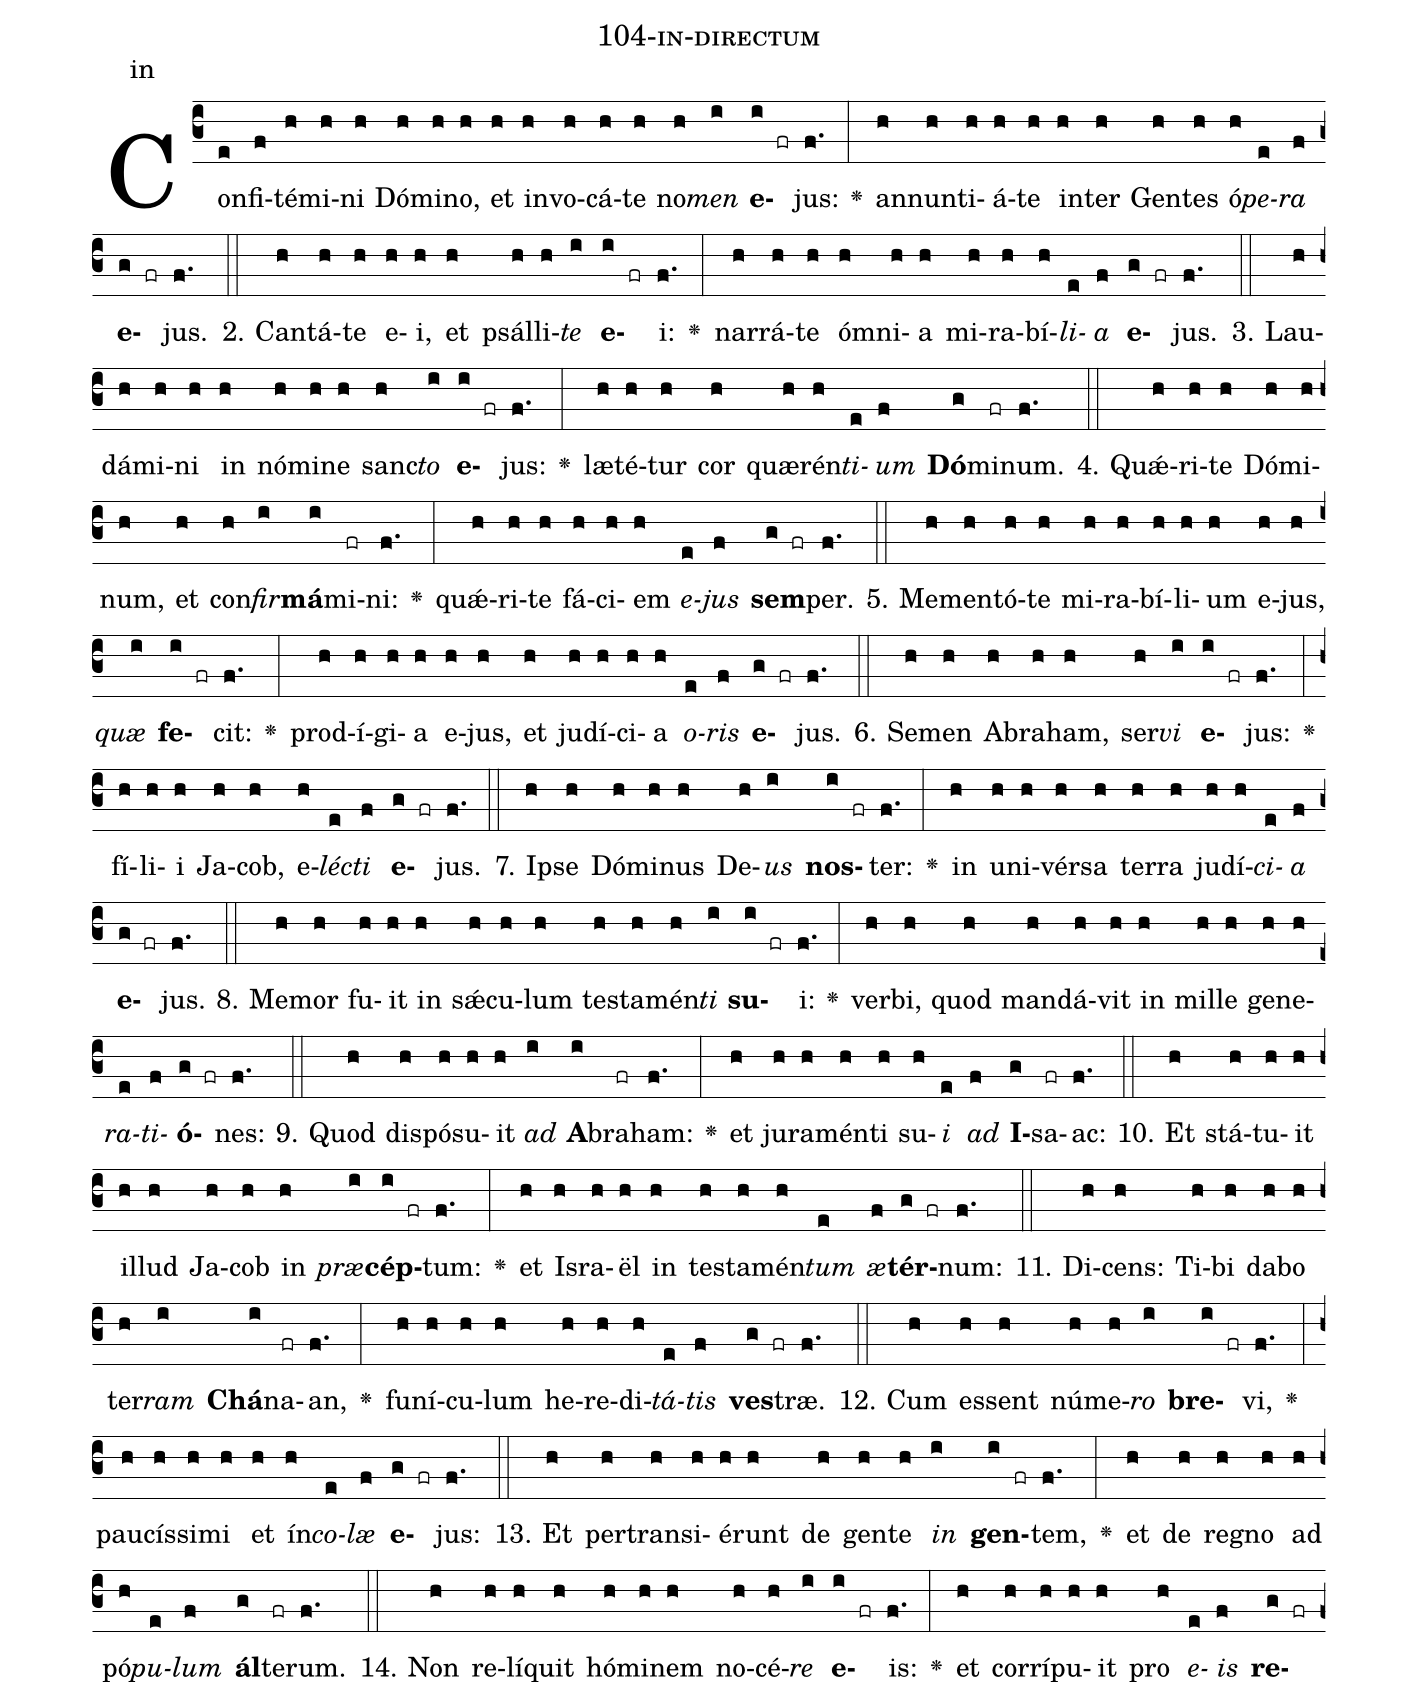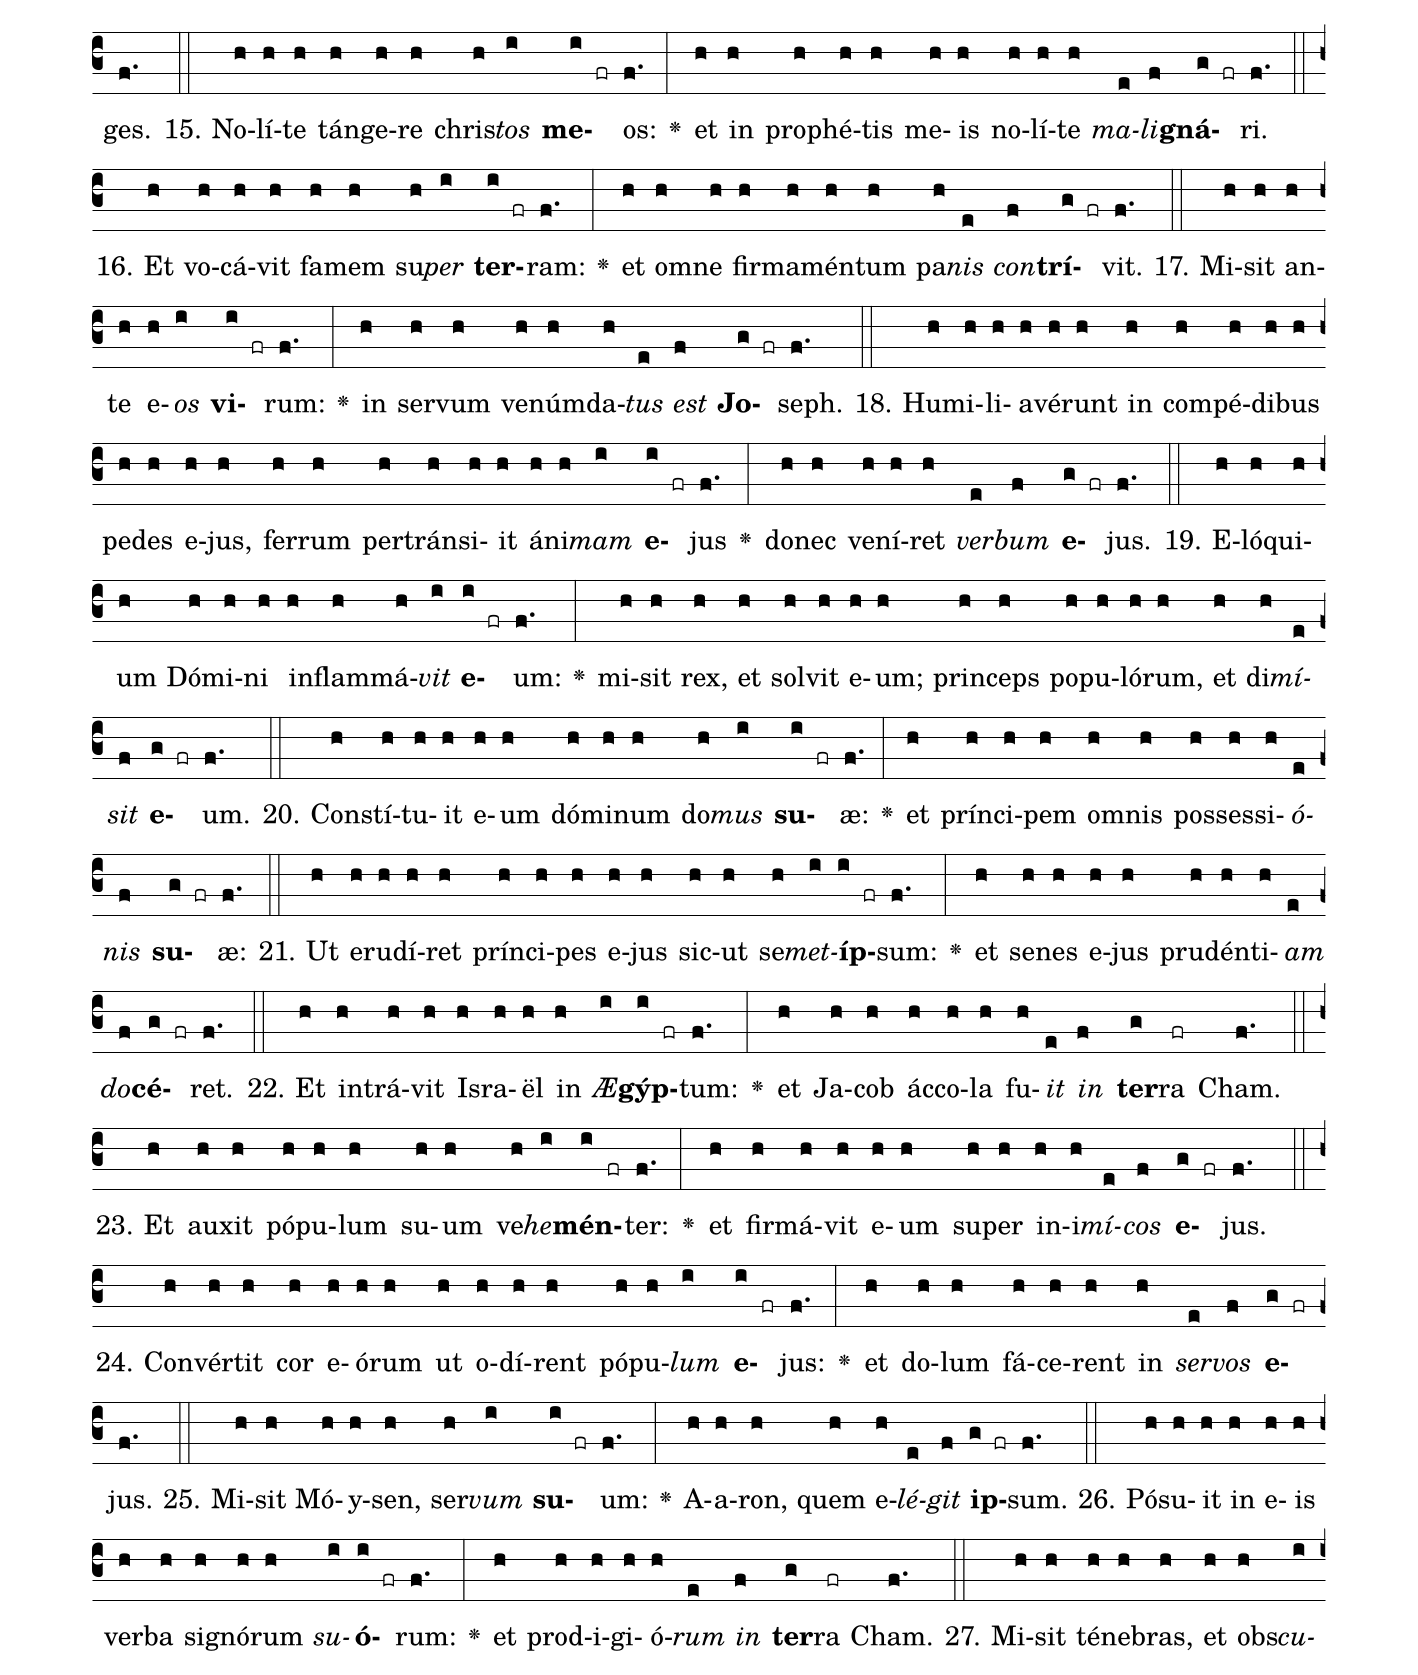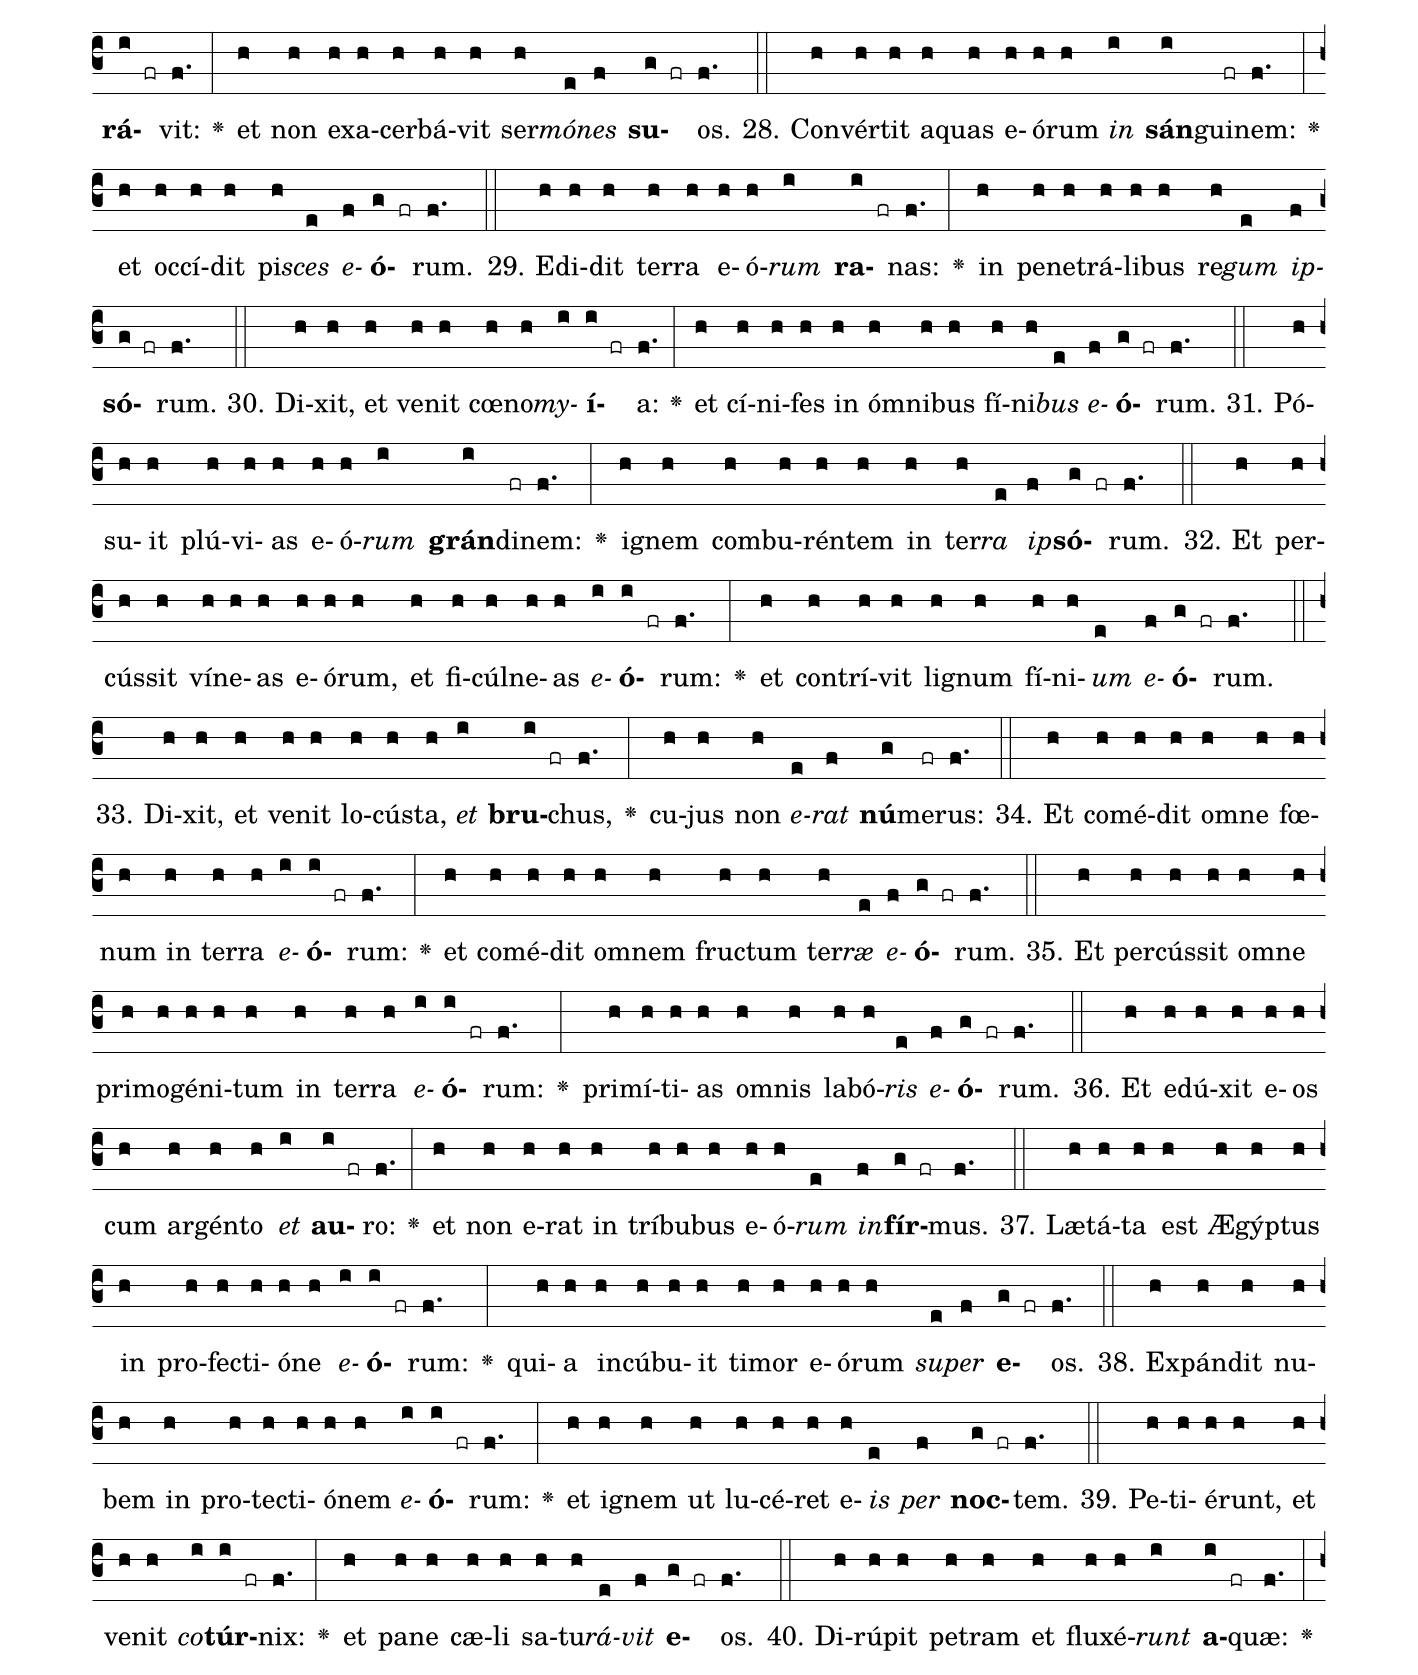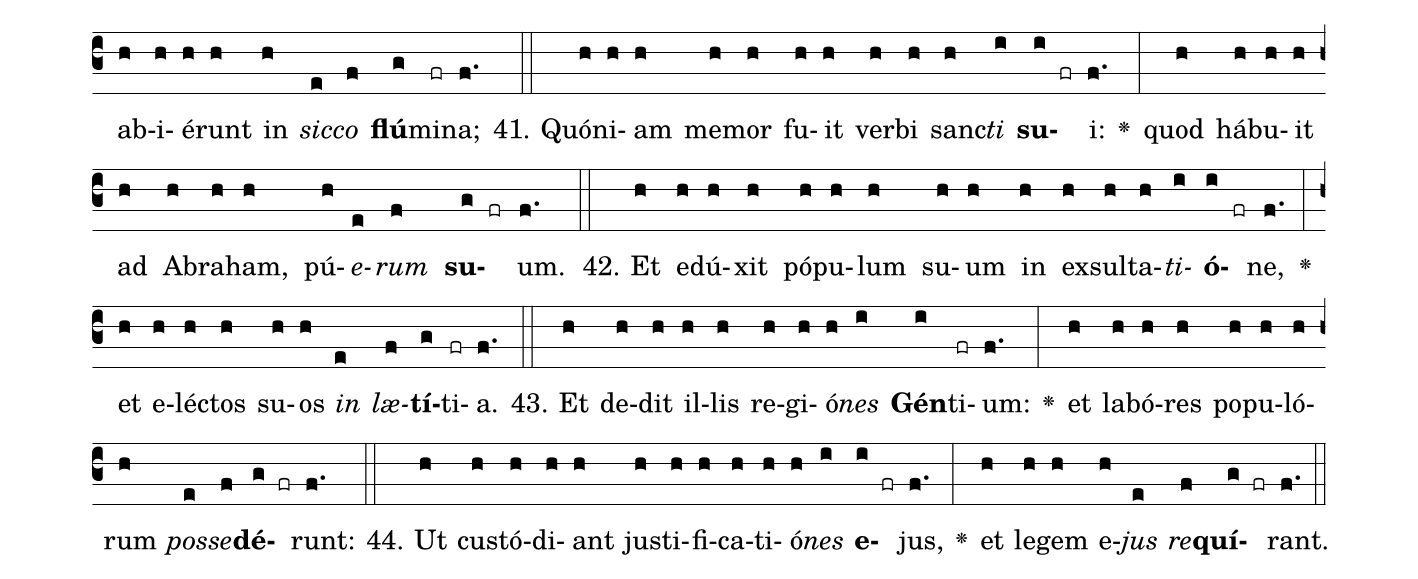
name: 104-in-directum;
annotation: in;
%%
(c3)Con(e)fi(f)té(h)mi(h)ni(h) Dó(h)mi(h)no,(h) et(h) in(h)vo(h)cá(h)te(h) no(h)<i>men</i>(i) <b>e</b>(i fr)jus:(f.) <v>\greheightstar</v>(:) an(h)nun(h)ti(h)á(h)te(h) in(h)ter(h) Gen(h)tes(h) ó(h)<i>pe</i>(e)<i>ra</i>(f) <b>e</b>(g fr)jus.(f.) (::)
2. Can(h)tá(h)te(h) e(h)i,(h) et(h) psál(h)li(h)<i>te</i>(i) <b>e</b>(i fr)i:(f.) <v>\greheightstar</v>(:) nar(h)rá(h)te(h) óm(h)ni(h)a(h) mi(h)ra(h)bí(h)<i>li</i>(e)<i>a</i>(f) <b>e</b>(g fr)jus.(f.) (::)
3. Lau(h)dá(h)mi(h)ni(h) in(h) nó(h)mi(h)ne(h) sanc(h)<i>to</i>(i) <b>e</b>(i fr)jus:(f.) <v>\greheightstar</v>(:) læ(h)té(h)tur(h) cor(h) quæ(h)rén(h)<i>ti</i>(e)<i>um</i>(f) <b>Dó</b>(g)mi(fr)num.(f.) (::)
4. Quǽ(h)ri(h)te(h) Dó(h)mi(h)num,(h) et(h) con(h)<i>fir</i>(i)<b>má</b>(i)mi(fr)ni:(f.) <v>\greheightstar</v>(:) quǽ(h)ri(h)te(h) fá(h)ci(h)em(h) <i>e</i>(e)<i>jus</i>(f) <b>sem</b>(g fr)per.(f.) (::)
5. Me(h)men(h)tó(h)te(h) mi(h)ra(h)bí(h)li(h)um(h) e(h)jus,(h) <i>quæ</i>(i) <b>fe</b>(i fr)cit:(f.) <v>\greheightstar</v>(:) prod(h)í(h)gi(h)a(h) e(h)jus,(h) et(h) ju(h)dí(h)ci(h)a(h) <i>o</i>(e)<i>ris</i>(f) <b>e</b>(g fr)jus.(f.) (::)
6. Se(h)men(h) A(h)bra(h)ham,(h) ser(h)<i>vi</i>(i) <b>e</b>(i fr)jus:(f.) <v>\greheightstar</v>(:) fí(h)li(h)i(h) Ja(h)cob,(h) e(h)<i>léc</i>(e)<i>ti</i>(f) <b>e</b>(g fr)jus.(f.) (::)
7. Ip(h)se(h) Dó(h)mi(h)nus(h) De(h)<i>us</i>(i) <b>nos</b>(i fr)ter:(f.) <v>\greheightstar</v>(:) in(h) u(h)ni(h)vér(h)sa(h) ter(h)ra(h) ju(h)dí(h)<i>ci</i>(e)<i>a</i>(f) <b>e</b>(g fr)jus.(f.) (::)
8. Me(h)mor(h) fu(h)it(h) in(h) sǽ(h)cu(h)lum(h) tes(h)ta(h)mén(h)<i>ti</i>(i) <b>su</b>(i fr)i:(f.) <v>\greheightstar</v>(:) ver(h)bi,(h) quod(h) man(h)dá(h)vit(h) in(h) mil(h)le(h) ge(h)ne(h)<i>ra</i>(e)<i>ti</i>(f)<b>ó</b>(g fr)nes:(f.) (::)
9. Quod(h) dis(h)pó(h)su(h)it(h) <i>ad</i>(i) <b>A</b>(i)bra(fr)ham:(f.) <v>\greheightstar</v>(:) et(h) ju(h)ra(h)mén(h)ti(h) su(h)<i>i</i>(e) <i>ad</i>(f) <b>I</b>(g)sa(fr)ac:(f.) (::)
10. Et(h) stá(h)tu(h)it(h) il(h)lud(h) Ja(h)cob(h) in(h) <i>præ</i>(i)<b>cép</b>(i fr)tum:(f.) <v>\greheightstar</v>(:) et(h) Is(h)ra(h)ël(h) in(h) tes(h)ta(h)mén(h)<i>tum</i>(e) <i>æ</i>(f)<b>tér</b>(g fr)num:(f.) (::)
11. Di(h)cens:(h) Ti(h)bi(h) da(h)bo(h) ter(h)<i>ram</i>(i) <b>Chá</b>(i)na(fr)an,(f.) <v>\greheightstar</v>(:) fu(h)ní(h)cu(h)lum(h) he(h)re(h)di(h)<i>tá</i>(e)<i>tis</i>(f) <b>ves</b>(g fr)træ.(f.) (::)
12. Cum(h) es(h)sent(h) nú(h)me(h)<i>ro</i>(i) <b>bre</b>(i fr)vi,(f.) <v>\greheightstar</v>(:) pau(h)cís(h)si(h)mi(h) et(h) ín(h)<i>co</i>(e)<i>læ</i>(f) <b>e</b>(g fr)jus:(f.) (::)
13. Et(h) per(h)trans(h)i(h)é(h)runt(h) de(h) gen(h)te(h) <i>in</i>(i) <b>gen</b>(i fr)tem,(f.) <v>\greheightstar</v>(:) et(h) de(h) re(h)gno(h) ad(h) pó(h)<i>pu</i>(e)<i>lum</i>(f) <b>ál</b>(g)te(fr)rum.(f.) (::)
14. Non(h) re(h)lí(h)quit(h) hó(h)mi(h)nem(h) no(h)cé(h)<i>re</i>(i) <b>e</b>(i fr)is:(f.) <v>\greheightstar</v>(:) et(h) cor(h)rí(h)pu(h)it(h) pro(h) <i>e</i>(e)<i>is</i>(f) <b>re</b>(g fr)ges.(f.) (::)
15. No(h)lí(h)te(h) tán(h)ge(h)re(h) chris(h)<i>tos</i>(i) <b>me</b>(i fr)os:(f.) <v>\greheightstar</v>(:) et(h) in(h) pro(h)phé(h)tis(h) me(h)is(h) no(h)lí(h)te(h) <i>ma</i>(e)<i>li</i>(f)<b>gná</b>(g fr)ri.(f.) (::)
16. Et(h) vo(h)cá(h)vit(h) fa(h)mem(h) su(h)<i>per</i>(i) <b>ter</b>(i fr)ram:(f.) <v>\greheightstar</v>(:) et(h) om(h)ne(h) fir(h)ma(h)mén(h)tum(h) pa(h)<i>nis</i>(e) <i>con</i>(f)<b>trí</b>(g fr)vit.(f.) (::)
17. Mi(h)sit(h) an(h)te(h) e(h)<i>os</i>(i) <b>vi</b>(i fr)rum:(f.) <v>\greheightstar</v>(:) in(h) ser(h)vum(h) ve(h)núm(h)da(h)<i>tus</i>(e) <i>est</i>(f) <b>Jo</b>(g fr)seph.(f.) (::)
18. Hu(h)mi(h)li(h)a(h)vé(h)runt(h) in(h) com(h)pé(h)di(h)bus(h) pe(h)des(h) e(h)jus,(h) fer(h)rum(h) per(h)tráns(h)i(h)it(h) á(h)ni(h)<i>mam</i>(i) <b>e</b>(i fr)jus(f.) <v>\greheightstar</v>(:) do(h)nec(h) ve(h)ní(h)ret(h) <i>ver</i>(e)<i>bum</i>(f) <b>e</b>(g fr)jus.(f.) (::)
19. E(h)ló(h)qui(h)um(h) Dó(h)mi(h)ni(h) in(h)flam(h)má(h)<i>vit</i>(i) <b>e</b>(i fr)um:(f.) <v>\greheightstar</v>(:) mi(h)sit(h) rex,(h) et(h) sol(h)vit(h) e(h)um;(h) prin(h)ceps(h) po(h)pu(h)ló(h)rum,(h) et(h) di(h)<i>mí</i>(e)<i>sit</i>(f) <b>e</b>(g fr)um.(f.) (::)
20. Con(h)stí(h)tu(h)it(h) e(h)um(h) dó(h)mi(h)num(h) do(h)<i>mus</i>(i) <b>su</b>(i fr)æ:(f.) <v>\greheightstar</v>(:) et(h) prín(h)ci(h)pem(h) om(h)nis(h) pos(h)ses(h)si(h)<i>ó</i>(e)<i>nis</i>(f) <b>su</b>(g fr)æ:(f.) (::)
21. Ut(h) e(h)ru(h)dí(h)ret(h) prín(h)ci(h)pes(h) e(h)jus(h) sic(h)ut(h) se(h)<i>met</i>(i)<b>íp</b>(i fr)sum:(f.) <v>\greheightstar</v>(:) et(h) se(h)nes(h) e(h)jus(h) pru(h)dén(h)ti(h)<i>am</i>(e) <i>do</i>(f)<b>cé</b>(g fr)ret.(f.) (::)
22. Et(h) in(h)trá(h)vit(h) Is(h)ra(h)ël(h) in(h) <i>Æ</i>(i)<b>gýp</b>(i fr)tum:(f.) <v>\greheightstar</v>(:) et(h) Ja(h)cob(h) ác(h)co(h)la(h) fu(h)<i>it</i>(e) <i>in</i>(f) <b>ter</b>(g)ra(fr) Cham.(f.) (::)
23. Et(h) au(h)xit(h) pó(h)pu(h)lum(h) su(h)um(h) ve(h)<i>he</i>(i)<b>mén</b>(i fr)ter:(f.) <v>\greheightstar</v>(:) et(h) fir(h)má(h)vit(h) e(h)um(h) su(h)per(h) in(h)i(h)<i>mí</i>(e)<i>cos</i>(f) <b>e</b>(g fr)jus.(f.) (::)
24. Con(h)vér(h)tit(h) cor(h) e(h)ó(h)rum(h) ut(h) o(h)dí(h)rent(h) pó(h)pu(h)<i>lum</i>(i) <b>e</b>(i fr)jus:(f.) <v>\greheightstar</v>(:) et(h) do(h)lum(h) fá(h)ce(h)rent(h) in(h) <i>ser</i>(e)<i>vos</i>(f) <b>e</b>(g fr)jus.(f.) (::)
25. Mi(h)sit(h) Mó(h)y(h)sen,(h) ser(h)<i>vum</i>(i) <b>su</b>(i fr)um:(f.) <v>\greheightstar</v>(:) A(h)a(h)ron,(h) quem(h) e(h)<i>lé</i>(e)<i>git</i>(f) <b>ip</b>(g fr)sum.(f.) (::)
26. Pó(h)su(h)it(h) in(h) e(h)is(h) ver(h)ba(h) si(h)gnó(h)rum(h) <i>su</i>(i)<b>ó</b>(i fr)rum:(f.) <v>\greheightstar</v>(:) et(h) prod(h)i(h)gi(h)ó(h)<i>rum</i>(e) <i>in</i>(f) <b>ter</b>(g)ra(fr) Cham.(f.) (::)
27. Mi(h)sit(h) té(h)ne(h)bras,(h) et(h) obs(h)<i>cu</i>(i)<b>rá</b>(i fr)vit:(f.) <v>\greheightstar</v>(:) et(h) non(h) ex(h)a(h)cer(h)bá(h)vit(h) ser(h)<i>mó</i>(e)<i>nes</i>(f) <b>su</b>(g fr)os.(f.) (::)
28. Con(h)vér(h)tit(h) a(h)quas(h) e(h)ó(h)rum(h) <i>in</i>(i) <b>sán</b>(i)gui(fr)nem:(f.) <v>\greheightstar</v>(:) et(h) oc(h)cí(h)dit(h) pi(h)<i>sces</i>(e) <i>e</i>(f)<b>ó</b>(g fr)rum.(f.) (::)
29. E(h)di(h)dit(h) ter(h)ra(h) e(h)ó(h)<i>rum</i>(i) <b>ra</b>(i fr)nas:(f.) <v>\greheightstar</v>(:) in(h) pe(h)ne(h)trá(h)li(h)bus(h) re(h)<i>gum</i>(e) <i>ip</i>(f)<b>só</b>(g fr)rum.(f.) (::)
30. Di(h)xit,(h) et(h) ve(h)nit(h) cœ(h)no(h)<i>my</i>(i)<b>í</b>(i fr)a:(f.) <v>\greheightstar</v>(:) et(h) cí(h)ni(h)fes(h) in(h) óm(h)ni(h)bus(h) fí(h)ni(h)<i>bus</i>(e) <i>e</i>(f)<b>ó</b>(g fr)rum.(f.) (::)
31. Pó(h)su(h)it(h) plú(h)vi(h)as(h) e(h)ó(h)<i>rum</i>(i) <b>grán</b>(i)di(fr)nem:(f.) <v>\greheightstar</v>(:) i(h)gnem(h) com(h)bu(h)rén(h)tem(h) in(h) ter(h)<i>ra</i>(e) <i>ip</i>(f)<b>só</b>(g fr)rum.(f.) (::)
32. Et(h) per(h)cús(h)sit(h) ví(h)ne(h)as(h) e(h)ó(h)rum,(h) et(h) fi(h)cúl(h)ne(h)as(h) <i>e</i>(i)<b>ó</b>(i fr)rum:(f.) <v>\greheightstar</v>(:) et(h) con(h)trí(h)vit(h) li(h)gnum(h) fí(h)ni(h)<i>um</i>(e) <i>e</i>(f)<b>ó</b>(g fr)rum.(f.) (::)
33. Di(h)xit,(h) et(h) ve(h)nit(h) lo(h)cús(h)ta,(h) <i>et</i>(i) <b>bru</b>(i fr)chus,(f.) <v>\greheightstar</v>(:) cu(h)jus(h) non(h) <i>e</i>(e)<i>rat</i>(f) <b>nú</b>(g)me(fr)rus:(f.) (::)
34. Et(h) com(h)é(h)dit(h) om(h)ne(h) fœ(h)num(h) in(h) ter(h)ra(h) <i>e</i>(i)<b>ó</b>(i fr)rum:(f.) <v>\greheightstar</v>(:) et(h) com(h)é(h)dit(h) om(h)nem(h) fruc(h)tum(h) ter(h)<i>ræ</i>(e) <i>e</i>(f)<b>ó</b>(g fr)rum.(f.) (::)
35. Et(h) per(h)cús(h)sit(h) om(h)ne(h) pri(h)mo(h)gé(h)ni(h)tum(h) in(h) ter(h)ra(h) <i>e</i>(i)<b>ó</b>(i fr)rum:(f.) <v>\greheightstar</v>(:) pri(h)mí(h)ti(h)as(h) om(h)nis(h) la(h)bó(h)<i>ris</i>(e) <i>e</i>(f)<b>ó</b>(g fr)rum.(f.) (::)
36. Et(h) e(h)dú(h)xit(h) e(h)os(h) cum(h) ar(h)gén(h)to(h) <i>et</i>(i) <b>au</b>(i fr)ro:(f.) <v>\greheightstar</v>(:) et(h) non(h) e(h)rat(h) in(h) trí(h)bu(h)bus(h) e(h)ó(h)<i>rum</i>(e) <i>in</i>(f)<b>fír</b>(g fr)mus.(f.) (::)
37. Læ(h)tá(h)ta(h) est(h) Æ(h)gýp(h)tus(h) in(h) pro(h)fec(h)ti(h)ó(h)ne(h) <i>e</i>(i)<b>ó</b>(i fr)rum:(f.) <v>\greheightstar</v>(:) qui(h)a(h) in(h)cú(h)bu(h)it(h) ti(h)mor(h) e(h)ó(h)rum(h) <i>su</i>(e)<i>per</i>(f) <b>e</b>(g fr)os.(f.) (::)
38. Ex(h)pán(h)dit(h) nu(h)bem(h) in(h) pro(h)tec(h)ti(h)ó(h)nem(h) <i>e</i>(i)<b>ó</b>(i fr)rum:(f.) <v>\greheightstar</v>(:) et(h) i(h)gnem(h) ut(h) lu(h)cé(h)ret(h) e(h)<i>is</i>(e) <i>per</i>(f) <b>noc</b>(g fr)tem.(f.) (::)
39. Pe(h)ti(h)é(h)runt,(h) et(h) ve(h)nit(h) <i>co</i>(i)<b>túr</b>(i fr)nix:(f.) <v>\greheightstar</v>(:) et(h) pa(h)ne(h) cæ(h)li(h) sa(h)tu(h)<i>rá</i>(e)<i>vit</i>(f) <b>e</b>(g fr)os.(f.) (::)
40. Di(h)rú(h)pit(h) pe(h)tram(h) et(h) flu(h)xé(h)<i>runt</i>(i) <b>a</b>(i fr)quæ:(f.) <v>\greheightstar</v>(:) ab(h)i(h)é(h)runt(h) in(h) <i>sic</i>(e)<i>co</i>(f) <b>flú</b>(g)mi(fr)na;(f.) (::)
41. Quón(h)i(h)am(h) me(h)mor(h) fu(h)it(h) ver(h)bi(h) sanc(h)<i>ti</i>(i) <b>su</b>(i fr)i:(f.) <v>\greheightstar</v>(:) quod(h) há(h)bu(h)it(h) ad(h) A(h)bra(h)ham,(h) pú(h)<i>e</i>(e)<i>rum</i>(f) <b>su</b>(g fr)um.(f.) (::)
42. Et(h) e(h)dú(h)xit(h) pó(h)pu(h)lum(h) su(h)um(h) in(h) ex(h)sul(h)ta(h)<i>ti</i>(i)<b>ó</b>(i fr)ne,(f.) <v>\greheightstar</v>(:) et(h) e(h)léc(h)tos(h) su(h)os(h) <i>in</i>(e) <i>læ</i>(f)<b>tí</b>(g)ti(fr)a.(f.) (::)
43. Et(h) de(h)dit(h) il(h)lis(h) re(h)gi(h)ó(h)<i>nes</i>(i) <b>Gén</b>(i)ti(fr)um:(f.) <v>\greheightstar</v>(:) et(h) la(h)bó(h)res(h) po(h)pu(h)ló(h)rum(h) <i>pos</i>(e)<i>se</i>(f)<b>dé</b>(g fr)runt:(f.) (::)
44. Ut(h) cus(h)tó(h)di(h)ant(h) jus(h)ti(h)fi(h)ca(h)ti(h)ó(h)<i>nes</i>(i) <b>e</b>(i fr)jus,(f.) <v>\greheightstar</v>(:) et(h) le(h)gem(h) e(h)<i>jus</i>(e) <i>re</i>(f)<b>quí</b>(g fr)rant.(f.) (::)
